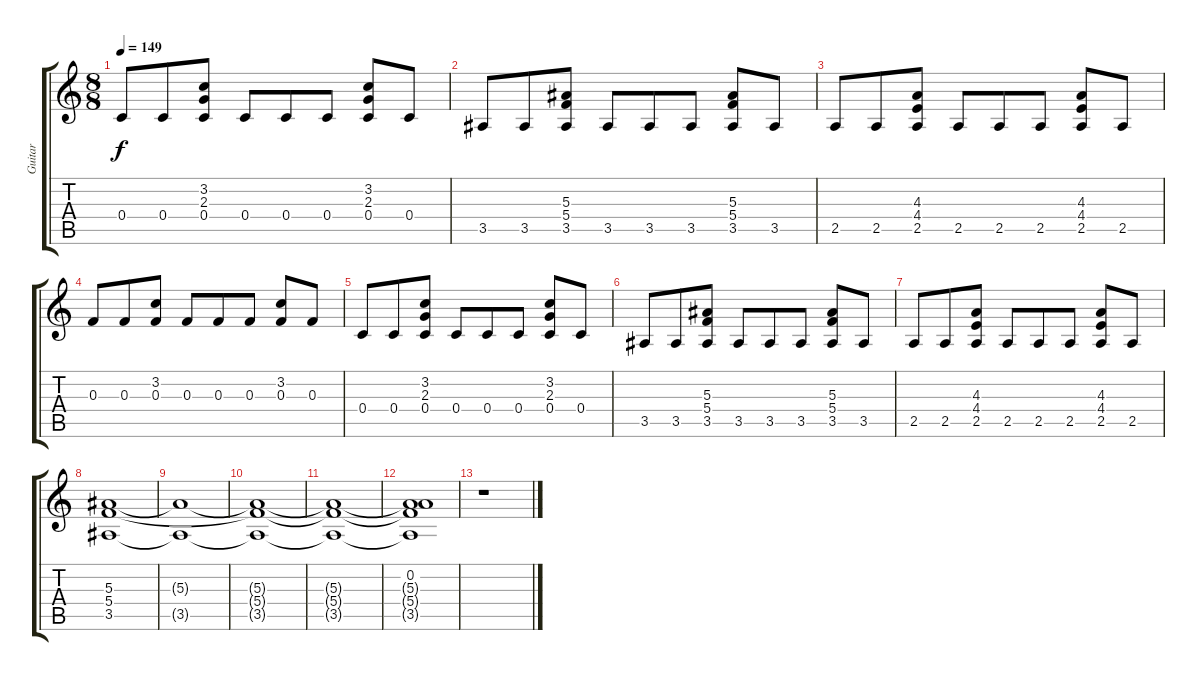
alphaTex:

\track ("Guitar" "Guitar") {instrument overdrivenguitar}
\staff {score tabs}
\tuning (D4 A3 F3 C3 G2 D2) {hide}
\ts (8 8)
\tempo 149
\clef g2
\ks c
0.4.8{dy f} 0.4.8 (3.2 2.3 0.4).8 0.4.8 0.4.8 0.4.8 (3.2 2.3 0.4).8 0.4.8 |
3.5.8 3.5.8 (5.3 5.4 3.5).8 3.5.8 3.5.8 3.5.8 (5.3 5.4 3.5).8 3.5.8 |
2.5.8 2.5.8 (4.3 4.4 2.5).8 2.5.8 2.5.8 2.5.8 (4.3 4.4 2.5).8 2.5.8 |
0.3.8 0.3.8 (3.2 0.3).8 0.3.8 0.3.8 0.3.8 (3.2 0.3).8 0.3.8 |
0.4.8 0.4.8 (3.2 2.3 0.4).8 0.4.8 0.4.8 0.4.8 (3.2 2.3 0.4).8 0.4.8 |
3.5.8 3.5.8 (5.3 5.4 3.5).8 3.5.8 3.5.8 3.5.8 (5.3 5.4 3.5).8 3.5.8 |
2.5.8 2.5.8 (4.3 4.4 2.5).8 2.5.8 2.5.8 2.5.8 (4.3 4.4 2.5).8 2.5.8 |
(5.3 5.4 3.5).1{volume 9} |
(5.3{t} 3.5{t}).1{volume 0} |
(5.3{t} 5.4{t} 3.5{t}).1 |
(5.3{t} 5.4{t} 3.5{t}).1 |
(0.2 5.3{t} 5.4{t} 3.5{t}).1 |
r.1
